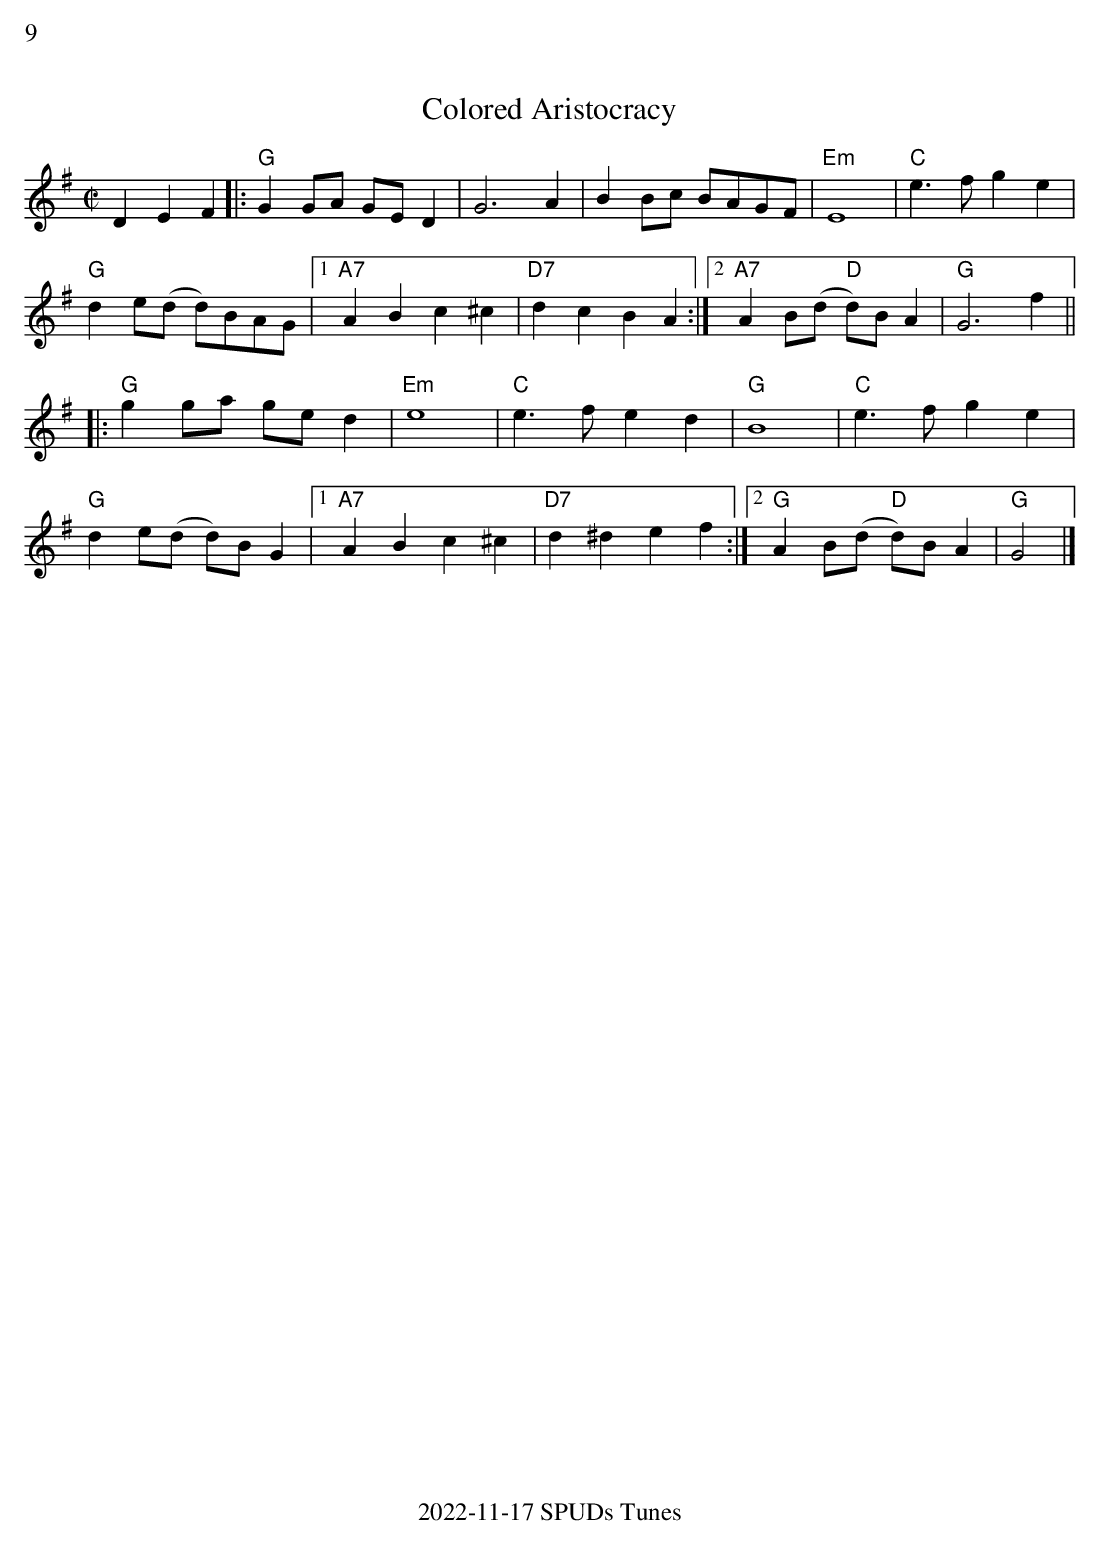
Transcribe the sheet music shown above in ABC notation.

X:1
%%text 9
T: Colored Aristocracy
M: C|
L: 1/8
K: G
D2E2F2|: "G"G2GA GE D2 | G6 A2 | B2Bc BAGF |"Em" E8 | "C"e3fg2e2 |
"G"d2e(d d)BAG|1 "A7"A2 B2c2^c2 |"D7"d2c2B2A2 :|2 "A7"A2B(d "D"d)B A2 | "G"G6f2||
|: "G"g2 ga ged2 | "Em"e8 | "C"e3fe2d2 | "G"B8  | "C"e3fg2e2 |
 "G"d2e(d d)BG2|1 "A7"A2B2 c2^c2 | "D7"d2^d2 e2f2 :|2 "G"A2B(d "D"d)BA2 | "G"G4 |]
